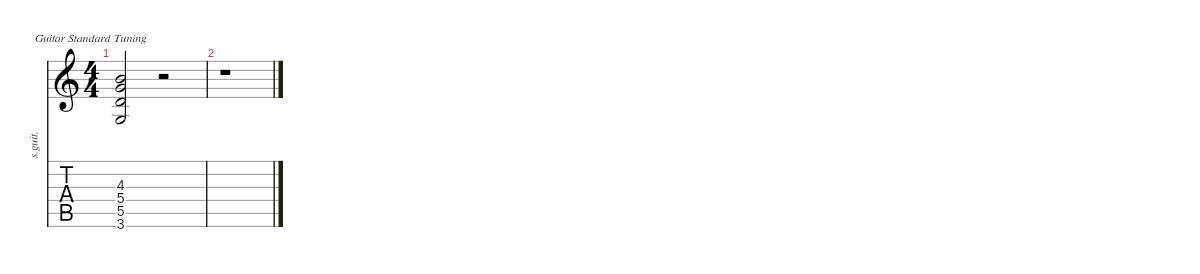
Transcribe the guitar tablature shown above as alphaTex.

\defaultSystemsLayout 4
\hideDynamics
\bracketExtendMode nobrackets
\track ("Allen Collins (Lead Guitar-Left Stereo)" "s.guit.") {instrument overdrivenguitar}
\staff {score tabs}
\tuning (E4 B3 G3 D3 A2 E2)
\ts (4 4)
\beaming (8 2 2 2 2)
\tempo (75 hide)
\clef g2
\ks c
(4.3{t} 5.4{t} 5.5{t} 3.6{t}).2{lyrics (0 "") lyrics (1 "") lyrics (2 "") lyrics (3 "") lyrics (4 "") dy f} r.2 |
r.1
